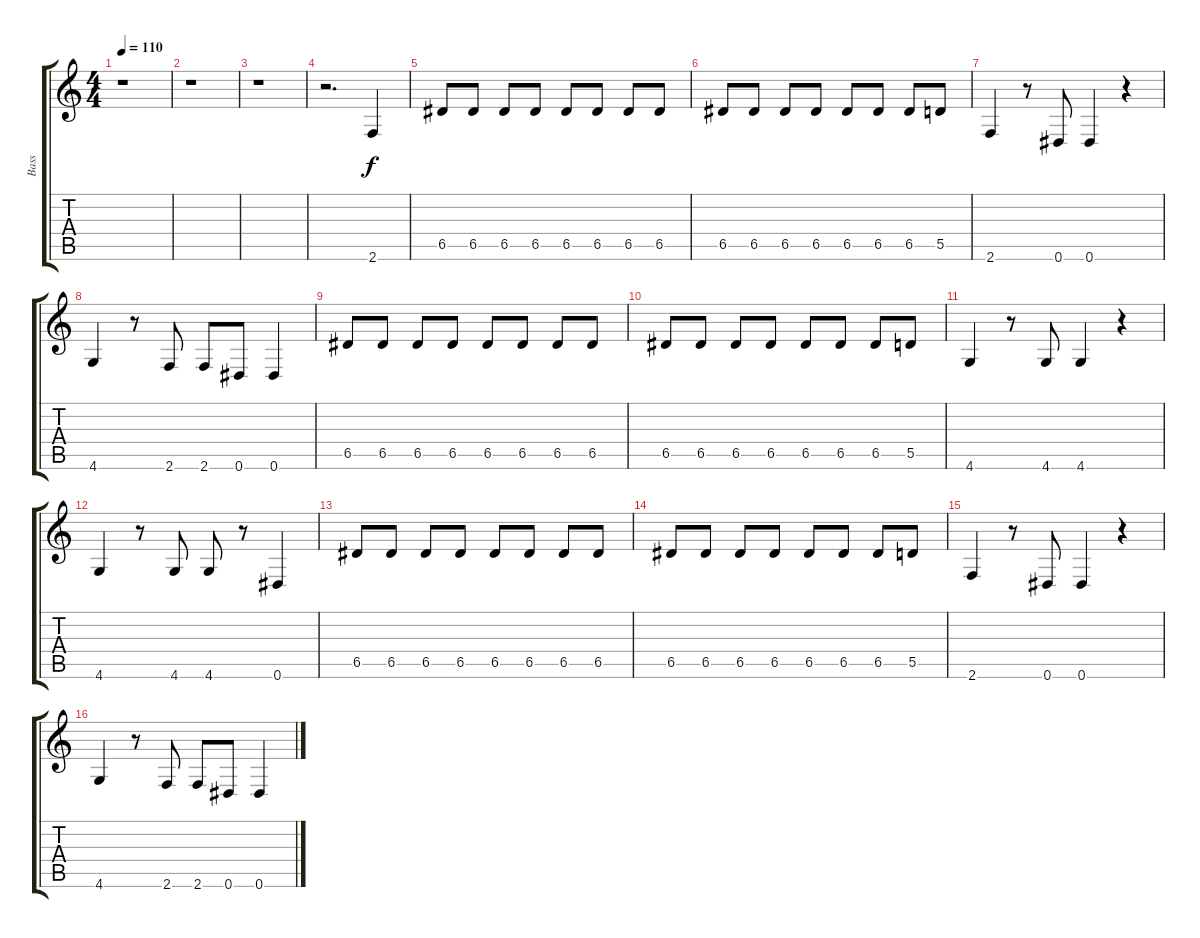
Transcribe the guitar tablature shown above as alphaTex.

\track ("Bass" "Bass") {instrument electricbassfinger}
\staff {score tabs}
\tuning (E4 B3 G3 D3 A2 Eb2) {hide}
\ts (4 4)
\tempo 110
\clef g2
\ks c
r.1{dy f instrument electricbassfinger} |
r.1 |
r.1 |
r.2{d} 2.6.4 |
6.5.8 6.5.8 6.5.8 6.5.8 6.5.8 6.5.8 6.5.8 6.5.8 |
6.5.8 6.5.8 6.5.8 6.5.8 6.5.8 6.5.8 6.5.8 5.5.8 |
2.6.4 r.8 0.6.8 0.6.4 r.4 |
4.6.4 r.8 2.6.8 2.6.8 0.6.8 0.6.4 |
6.5.8 6.5.8 6.5.8 6.5.8 6.5.8 6.5.8 6.5.8 6.5.8 |
6.5.8 6.5.8 6.5.8 6.5.8 6.5.8 6.5.8 6.5.8 5.5.8 |
4.6.4 r.8 4.6.8 4.6.4 r.4 |
4.6.4 r.8 4.6.8 4.6.8 r.8 0.6.4 |
6.5.8 6.5.8 6.5.8 6.5.8 6.5.8 6.5.8 6.5.8 6.5.8 |
6.5.8 6.5.8 6.5.8 6.5.8 6.5.8 6.5.8 6.5.8 5.5.8 |
2.6.4 r.8 0.6.8 0.6.4 r.4 |
4.6.4 r.8 2.6.8 2.6.8 0.6.8 0.6.4
